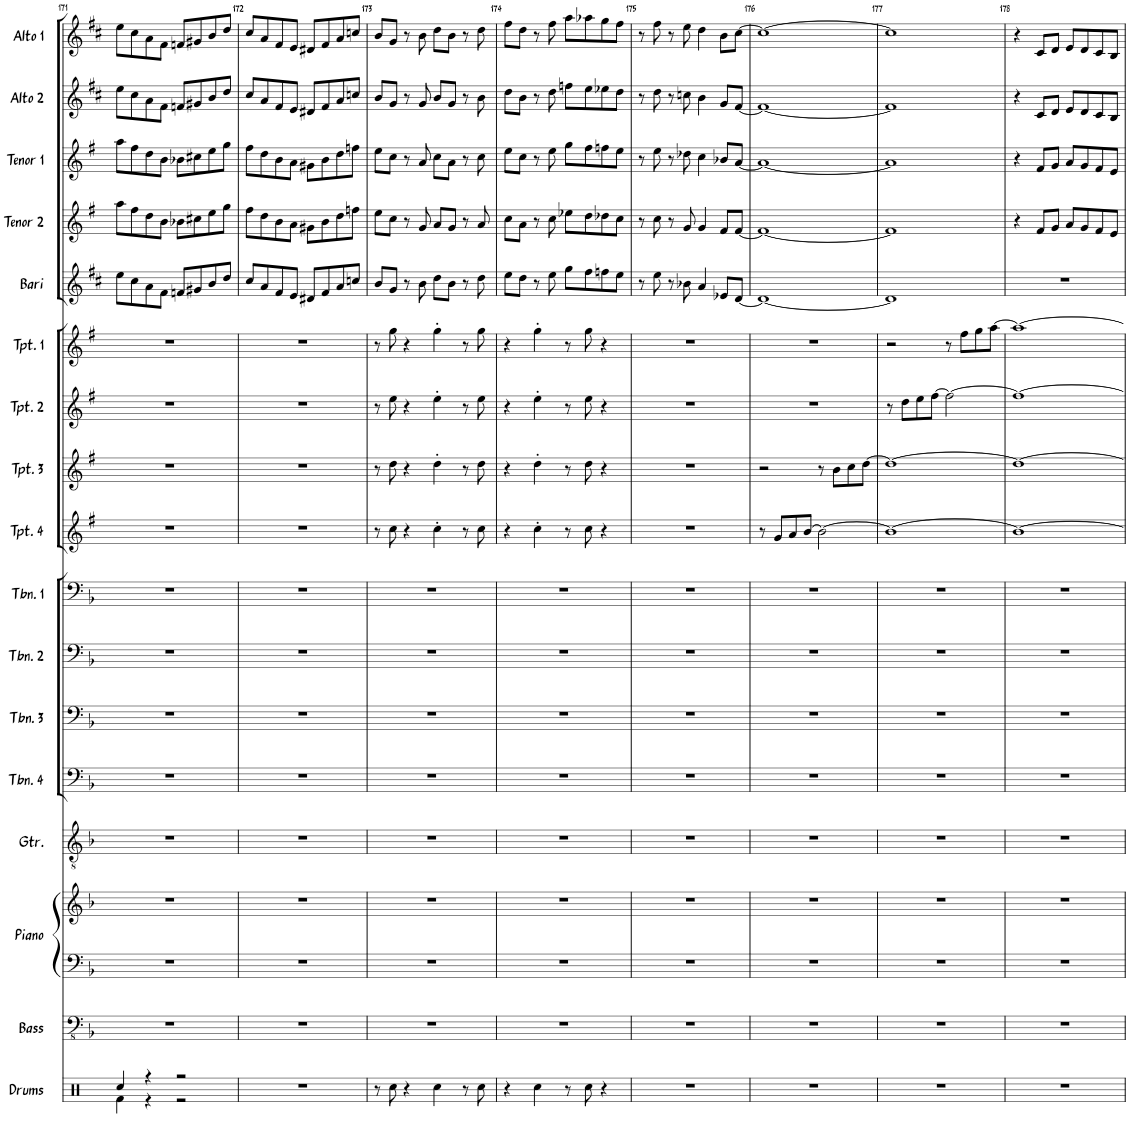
**kern	**kern	**kern	**kern	**kern	**kern	**kern	**kern	**kern	**kern	**kern	**kern	**kern	**kern	**kern	**kern	**kern	**kern
*part17	*part16	*part15	*part15	*part14	*part13	*part12	*part11	*part10	*part9	*part8	*part7	*part6	*part5	*part4	*part3	*part2	*part1
*staff18	*staff17	*staff16	*staff15	*staff14	*staff13	*staff12	*staff11	*staff10	*staff9	*staff8	*staff7	*staff6	*staff5	*staff4	*staff3	*staff2	*staff1
*I"Drums	*I"Bass	*I"Piano	*	*I"Guitar	*I"Trombone 4	*I"Trombone 3	*I"Trombone 2	*I"Trombone 1	*I"Trumpet 4	*I"Trumpet 3	*I"Trumpet 2	*I"Trumpet 1	*I"Baritone Sax	*I"Tenor Sax 2	*I"Tenor Sax 1	*I"Alto Sax 2	*I"Alto Sax 1
*I'Drums	*I'Bass	*I'Piano	*	*I'Gtr.	*I'Tbn. 4	*I'Tbn. 3	*I'Tbn. 2	*I'Tbn. 1	*I'Tpt. 4	*I'Tpt. 3	*I'Tpt. 2	*I'Tpt. 1	*I'Bari	*I'Tenor 2	*I'Tenor 1	*I'Alto 2	*I'Alto 1
!!LO:PB:g=z
*clefX	*clefFv4	*clefF4	*clefG2	*clefGv2	*clefF4	*clefF4	*clefF4	*clefF4	*clefG2	*clefG2	*clefG2	*clefG2	*clefG2	*clefG2	*clefG2	*clefG2	*clefG2
*	*	*	*	*	*	*	*	*	*Trd1c2	*Trd1c2	*Trd1c2	*Trd1c2	*Trd12c21	*Trd8c14	*Trd8c14	*Trd5c9	*Trd5c9
*k[]	*k[b-]	*k[b-]	*k[b-]	*k[b-]	*k[b-]	*k[b-]	*k[b-]	*k[b-]	*k[f#]	*k[f#]	*k[f#]	*k[f#]	*k[f#c#]	*k[f#]	*k[f#]	*k[f#c#]	*k[f#c#]
*M4/4	*M4/4	*M4/4	*M4/4	*M4/4	*M4/4	*M4/4	*M4/4	*M4/4	*M4/4	*M4/4	*M4/4	*M4/4	*M4/4	*M4/4	*M4/4	*M4/4	*M4/4
=171	=171	=171	=171	=171	=171	=171	=171	=171	=171	=171	=171	=171	=171	=171	=171	=171	=171
*^	*	*	*	*	*	*	*	*	*	*	*	*	*	*	*	*	*
4Rcc/	4Rf\	1r	1r	1r	1r	1r	1r	1r	1r	1r	1r	1r	1r	8ee\L	8aa\L	8aa\L	8ee\L	8ee\L
.	.	.	.	.	.	.	.	.	.	.	.	.	.	8cc#\	8ff#\	8ff#\	8cc#\	8cc#\
4r	4r	.	.	.	.	.	.	.	.	.	.	.	.	8a\	8dd\	8dd\	8a\	8a\
.	.	.	.	.	.	.	.	.	.	.	.	.	.	8f#\J	8b\J	8b\J	8f#\J	8f#\J
2r	2r	.	.	.	.	.	.	.	.	.	.	.	.	8fn/L	8b-X\L	8b-X\L	8fn/L	8fn/L
.	.	.	.	.	.	.	.	.	.	.	.	.	.	8g#X/	8cc#X\	8cc#X\	8g#X/	8g#X/
.	.	.	.	.	.	.	.	.	.	.	.	.	.	8b/	8ee\	8ee\	8b/	8b/
.	.	.	.	.	.	.	.	.	.	.	.	.	.	8dd/J	8gg\J	8gg\J	8dd/J	8dd/J
*v	*v	*	*	*	*	*	*	*	*	*	*	*	*	*	*	*	*	*
=172	=172	=172	=172	=172	=172	=172	=172	=172	=172	=172	=172	=172	=172	=172	=172	=172	=172
1r	1r	1r	1r	1r	1r	1r	1r	1r	1r	1r	1r	1r	8cc#/L	8ff#\L	8ff#\L	8cc#/L	8cc#/L
.	.	.	.	.	.	.	.	.	.	.	.	.	8a/	8dd\	8dd\	8a/	8a/
.	.	.	.	.	.	.	.	.	.	.	.	.	8f#/	8b\	8b\	8f#/	8f#/
.	.	.	.	.	.	.	.	.	.	.	.	.	8e/J	8a\J	8a\J	8e/J	8e/J
.	.	.	.	.	.	.	.	.	.	.	.	.	8d#X/L	8g#X\L	8g#X\L	8d#X/L	8d#X/L
.	.	.	.	.	.	.	.	.	.	.	.	.	8f#/	8b\	8b\	8f#/	8f#/
.	.	.	.	.	.	.	.	.	.	.	.	.	8a/	8dd\	8dd\	8a/	8a/
.	.	.	.	.	.	.	.	.	.	.	.	.	8ccn/J	8ffn\J	8ffn\J	8ccn/J	8ccn/J
=173	=173	=173	=173	=173	=173	=173	=173	=173	=173	=173	=173	=173	=173	=173	=173	=173	=173
8r	1r	1r	1r	1r	1r	1r	1r	1r	8r	8r	8r	8r	8b/L	8ee\L	8ee\L	8b/L	8b/L
8Rcc\	.	.	.	.	.	.	.	.	8cc\	8dd\	8ee\	8gg\	8g/J	8cc\J	8cc\J	8g/J	8g/J
4r	.	.	.	.	.	.	.	.	4r	4r	4r	4r	8r	8r	8r	8r	8r
.	.	.	.	.	.	.	.	.	.	.	.	.	8b\	8g/	8a/	8g/	8b\
4Rcc\	.	.	.	.	.	.	.	.	4cc'\	4dd'\	4ee'\	4gg'\	8dd\L	8a/L	8cc\L	8b/L	8dd\L
.	.	.	.	.	.	.	.	.	.	.	.	.	8b\J	8g/J	8a\J	8g/J	8b\J
8r	.	.	.	.	.	.	.	.	8r	8r	8r	8r	8r	8r	8r	8r	8r
8Rcc\	.	.	.	.	.	.	.	.	8cc\	8dd\	8ee\	8gg\	8dd\	8a/	8cc\	8b\	8dd\
=174	=174	=174	=174	=174	=174	=174	=174	=174	=174	=174	=174	=174	=174	=174	=174	=174	=174
4r	1r	1r	1r	1r	1r	1r	1r	1r	4r	4r	4r	4r	8ee\L	8cc\L	8ee\L	8dd\L	8ff#\L
.	.	.	.	.	.	.	.	.	.	.	.	.	8dd\J	8a\J	8cc\J	8b\J	8dd\J
4Rcc\	.	.	.	.	.	.	.	.	4cc'\	4dd'\	4ee'\	4gg'\	8r	8r	8r	8r	8r
.	.	.	.	.	.	.	.	.	.	.	.	.	8ee\	8cc\	8ee\	8dd\	8ff#\
8r	.	.	.	.	.	.	.	.	8r	8r	8r	8r	8gg\L	8ee-X\L	8gg\L	8ffn\L	8aa\L
8Rcc\	.	.	.	.	.	.	.	.	8cc\	8dd\	8ee\	8gg\	8ff#\	8dd\	8ff#\	8ee\	8aa-X\
4r	.	.	.	.	.	.	.	.	4r	4r	4r	4r	8ffn\	8dd-X\	8ffn\	8ee-X\	8gg\
.	.	.	.	.	.	.	.	.	.	.	.	.	8ee\J	8cc\J	8ee\J	8dd\J	8ff#\J
=175	=175	=175	=175	=175	=175	=175	=175	=175	=175	=175	=175	=175	=175	=175	=175	=175	=175
1r	1r	1r	1r	1r	1r	1r	1r	1r	1r	1r	1r	1r	8r	8r	8r	8r	8r
.	.	.	.	.	.	.	.	.	.	.	.	.	8ee\	8cc\	8ee\	8dd\	8ff#\
.	.	.	.	.	.	.	.	.	.	.	.	.	8r	8r	8r	8r	8r
.	.	.	.	.	.	.	.	.	.	.	.	.	8b-X\	8g/	8dd-X\	8ccn\	8ee\
.	.	.	.	.	.	.	.	.	.	.	.	.	4a/	4g/	4cc\	4b\	4dd\
.	.	.	.	.	.	.	.	.	.	.	.	.	8e-X/L	8f#/L	8b-X/L	8g/L	8b\L
.	.	.	.	.	.	.	.	.	.	.	.	.	[8d/J	[8f#/J	[8a/J	[8f#/J	[8cc#\J
=176	=176	=176	=176	=176	=176	=176	=176	=176	=176	=176	=176	=176	=176	=176	=176	=176	=176
1r	1r	1r	1r	1r	1r	1r	1r	1r	8r	2r	1r	1r	1d_	1f#_	1a_	1f#_	1cc#_
.	.	.	.	.	.	.	.	.	8g/L	.	.	.	.	.	.	.	.
.	.	.	.	.	.	.	.	.	8a/	.	.	.	.	.	.	.	.
.	.	.	.	.	.	.	.	.	[8b/J	.	.	.	.	.	.	.	.
.	.	.	.	.	.	.	.	.	2b\_	8r	.	.	.	.	.	.	.
.	.	.	.	.	.	.	.	.	.	8b\L	.	.	.	.	.	.	.
.	.	.	.	.	.	.	.	.	.	8cc\	.	.	.	.	.	.	.
.	.	.	.	.	.	.	.	.	.	[8dd\J	.	.	.	.	.	.	.
=177	=177	=177	=177	=177	=177	=177	=177	=177	=177	=177	=177	=177	=177	=177	=177	=177	=177
1r	1r	1r	1r	1r	1r	1r	1r	1r	1b_	1dd_	8r	2r	1d]	1f#]	1a]	1f#]	1cc#]
.	.	.	.	.	.	.	.	.	.	.	8dd\L	.	.	.	.	.	.
.	.	.	.	.	.	.	.	.	.	.	8ee\	.	.	.	.	.	.
.	.	.	.	.	.	.	.	.	.	.	[8ff#\J	.	.	.	.	.	.
.	.	.	.	.	.	.	.	.	.	.	2ff#\_	8r	.	.	.	.	.
.	.	.	.	.	.	.	.	.	.	.	.	8ff#\L	.	.	.	.	.
.	.	.	.	.	.	.	.	.	.	.	.	8gg\	.	.	.	.	.
.	.	.	.	.	.	.	.	.	.	.	.	[8aa\J	.	.	.	.	.
=178	=178	=178	=178	=178	=178	=178	=178	=178	=178	=178	=178	=178	=178	=178	=178	=178	=178
1r	1r	1r	1r	1r	1r	1r	1r	1r	1b_	1dd_	1ff#_	1aa_	1r	4r	4r	4r	4r
.	.	.	.	.	.	.	.	.	.	.	.	.	.	8f#/L	8f#/L	8c#/L	8c#/L
.	.	.	.	.	.	.	.	.	.	.	.	.	.	8g/J	8g/J	8d/J	8d/J
.	.	.	.	.	.	.	.	.	.	.	.	.	.	8a/L	8a/L	8e/L	8e/L
.	.	.	.	.	.	.	.	.	.	.	.	.	.	8g/	8g/	8d/	8d/
.	.	.	.	.	.	.	.	.	.	.	.	.	.	8f#/	8f#/	8c#/	8c#/
.	.	.	.	.	.	.	.	.	.	.	.	.	.	8e/J	8e/J	8B/J	8B/J
=	=	=	=	=	=	=	=	=	=	=	=	=	=	=	=	=	=
*-	*-	*-	*-	*-	*-	*-	*-	*-	*-	*-	*-	*-	*-	*-	*-	*-	*-
